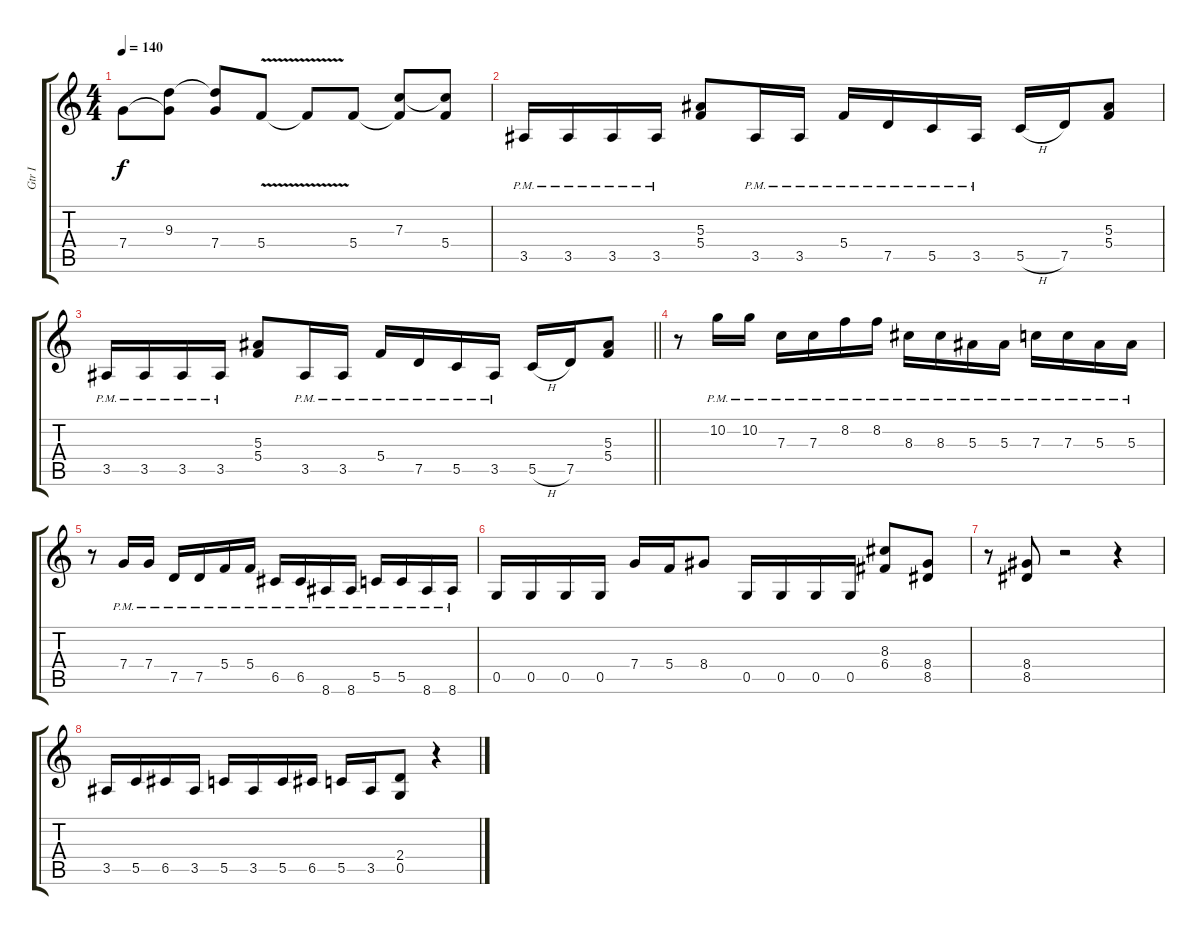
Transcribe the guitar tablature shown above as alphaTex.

\track ("Gtr I" "Gtr I") {instrument distortionguitar}
\staff {score tabs}
\tuning (D4 A3 F3 C3 G2 D2) {hide}
\ts (4 4)
\tempo 140
\clef g2
\ks c
7.4.8{dy f} (9.3 7.4{t}).8 (9.3{t} 7.4).8 5.4{v}.8 5.4{t}.8 5.4.8 (7.3 5.4{t}).8 (7.3{t} 5.4).8 |
3.5{pm}.16 3.5{pm}.16 3.5{pm}.16 3.5{pm}.16 (5.3 5.4).8 3.5{pm}.16 3.5{pm}.16 5.4{pm}.16 7.5{pm}.16 5.5{pm}.16 3.5{pm}.16 5.5{h}.16 7.5.16 (5.3 5.4).8 |
\barLineRight lightlight
3.5{pm}.16 3.5{pm}.16 3.5{pm}.16 3.5{pm}.16 (5.3 5.4).8 3.5{pm}.16 3.5{pm}.16 5.4{pm}.16 7.5{pm}.16 5.5{pm}.16 3.5{pm}.16 5.5{h}.16 7.5.16 (5.3 5.4).8 |
r.8 10.2{pm}.16 10.2{pm}.16 7.3{pm}.16 7.3{pm}.16 8.2{pm}.16 8.2{pm}.16 8.3{pm}.16 8.3{pm}.16 5.3{pm}.16 5.3{pm}.16 7.3{pm}.16 7.3{pm}.16 5.3{pm}.16 5.3{pm}.16 |
r.8 7.4{pm}.16 7.4{pm}.16 7.5{pm}.16 7.5{pm}.16 5.4{pm}.16 5.4{pm}.16 6.5{pm}.16 6.5{pm}.16 8.6{pm}.16 8.6{pm}.16 5.5{pm}.16 5.5{pm}.16 8.6{pm}.16 8.6{pm}.16 |
0.5.16 0.5.16 0.5.16 0.5.16 7.4.16 5.4.16 8.4.8 0.5.16 0.5.16 0.5.16 0.5.16 (8.3 6.4).8 (8.4 8.5).8 |
r.8 (8.4 8.5).8 r.2 r.4 |
3.5.16 5.5.16 6.5.16 3.5.16 5.5.16 3.5.16 5.5.16 6.5.16 5.5.16 3.5.16 (2.4 0.5).8 r.4
